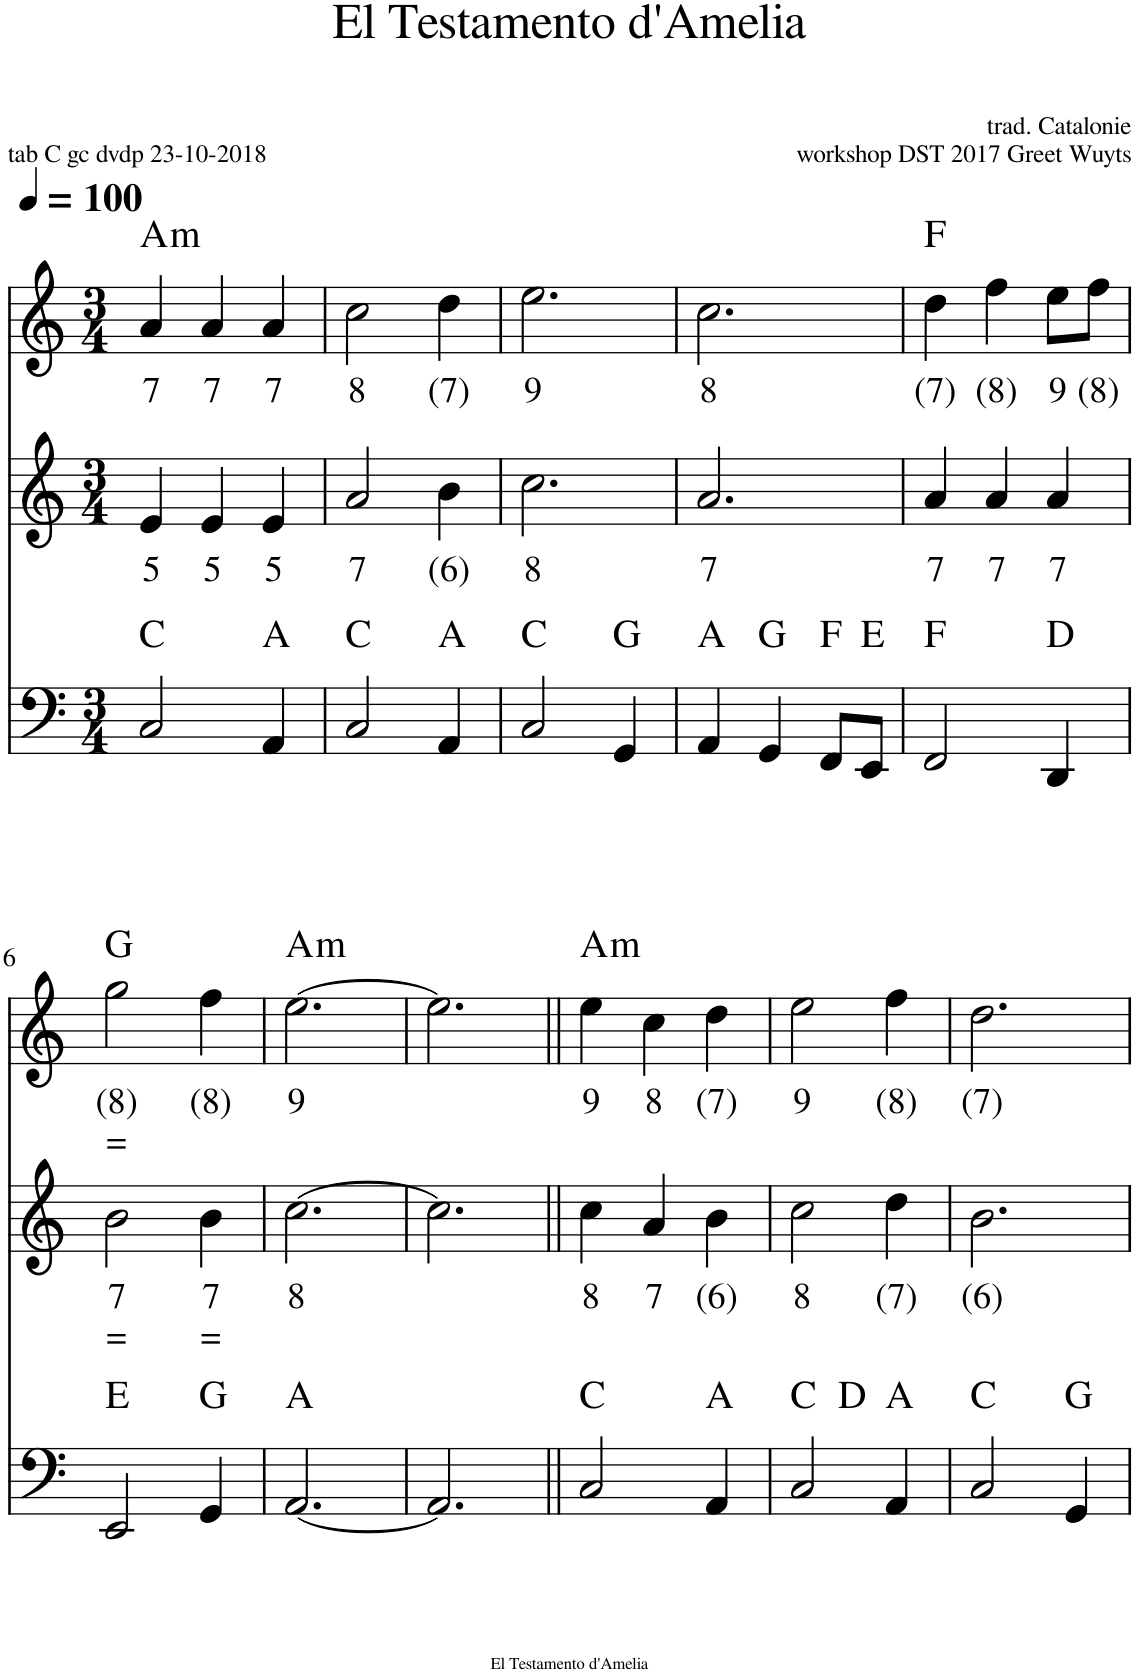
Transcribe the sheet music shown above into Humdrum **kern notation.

**kern	**kern	**text	**text	**kern	**text	**text	**harte
*part3	*part2	*part2	*part2	*part1	*part1	*part1	*part1
*staff3	*staff2	*staff2	*staff2	*staff1	*staff1	*staff1	*
*I"Stem	*I"Stem	*	*	*I"Stem	*	*	*
*clefF4	*clefG2	*	*	*clefG2	*	*	*
*k[]	*k[]	*	*	*k[]	*	*	*
*M3/4	*M3/4	*	*	*M3/4	*	*	*
*MM100	*MM100	*	*	*MM100	*	*	*
=1	=1	=1	=1	=1	=1	=1	=1
!	!	!LO:LY:b	!	!	!LO:LY:b	!	!LO:H:kt=m
2C/	4e/	5	.	4a/	7	.	A:min
!	!	!LO:LY:b	!	!	!LO:LY:b	!	!
.	4e/	5	.	4a/	7	.	.
!	!	!LO:LY:b	!	!	!LO:LY:b	!	!
4AA/	4e/	5	.	4a/	7	.	.
=2	=2	=2	=2	=2	=2	=2	=2
!	!	!LO:LY:b	!	!	!LO:LY:b	!	!
2C/	2a/	7	.	2cc\	8	.	.
!	!	!LO:LY:b	!	!	!LO:LY:b	!	!
4AA/	4b\	(6)	.	4dd\	(7)	.	.
=3	=3	=3	=3	=3	=3	=3	=3
!	!	!LO:LY:b	!	!	!LO:LY:b	!	!
2C/	2.cc\	8	.	2.ee\	9	.	.
4GG/	.	.	.	.	.	.	.
=4	=4	=4	=4	=4	=4	=4	=4
!	!	!LO:LY:b	!	!	!LO:LY:b	!	!
4AA/	2.a/	7	.	2.cc\	8	.	.
4GG/	.	.	.	.	.	.	.
8FF/L	.	.	.	.	.	.	.
8EE/J	.	.	.	.	.	.	.
=5	=5	=5	=5	=5	=5	=5	=5
!	!	!LO:LY:b	!	!	!LO:LY:b	!	!
2FF/	4a/	7	.	4dd\	(7)	.	F:maj
!	!	!LO:LY:b	!	!	!LO:LY:b	!	!
.	4a/	7	.	4ff\	(8)	.	.
!	!	!LO:LY:b	!	!	!LO:LY:b	!	!
4DD/	4a/	7	.	8ee\L	9	.	.
!	!	!	!	!	!LO:LY:b	!	!
.	.	.	.	8ff\J	(8)	.	.
!!LO:LB:g=z
=6	=6	=6	=6	=6	=6	=6	=6
!	!	!LO:LY:b	!LO:LY:b	!	!LO:LY:b	!LO:LY:b	!
2EE/	2b\	7	=	2gg\	(8)	=	G:maj
!	!	!LO:LY:b	!LO:LY:b	!	!LO:LY:b	!	!
4GG/	4b\	7	=	4ff\	(8)	.	.
=7	=7	=7	=7	=7	=7	=7	=7
!	!	!LO:LY:b	!	!	!LO:LY:b	!	!LO:H:kt=m
[2.AA/	[2.cc\	8	.	[2.ee\	9	.	A:min
=8	=8	=8	=8	=8	=8	=8	=8
2.AA/]	2.cc\]	.	.	2.ee\]	.	.	.
=9||	=9||	=9||	=9||	=9||	=9||	=9||	=9||
!	!	!LO:LY:b	!	!	!LO:LY:b	!	!LO:H:kt=m
2C/	4cc\	8	.	4ee\	9	.	A:min
!	!	!LO:LY:b	!	!	!LO:LY:b	!	!
.	4a/	7	.	4cc\	8	.	.
!	!	!LO:LY:b	!	!	!LO:LY:b	!	!
4AA/	4b\	(6)	.	4dd\	(7)	.	.
=10	=10	=10	=10	=10	=10	=10	=10
!	!	!LO:LY:b	!	!	!LO:LY:b	!	!
2C/	2cc\	8	.	2ee\	9	.	.
!	!	!LO:LY:b	!	!	!LO:LY:b	!	!
4AA/	4dd\	(7)	.	4ff\	(8)	.	.
=11	=11	=11	=11	=11	=11	=11	=11
!	!	!LO:LY:b	!	!	!LO:LY:b	!	!
2C/	2.b\	(6)	.	2.dd\	(7)	.	.
4GG/	.	.	.	.	.	.	.
=	=	=	=	=	=	=	=
*-	*-	*-	*-	*-	*-	*-	*-
